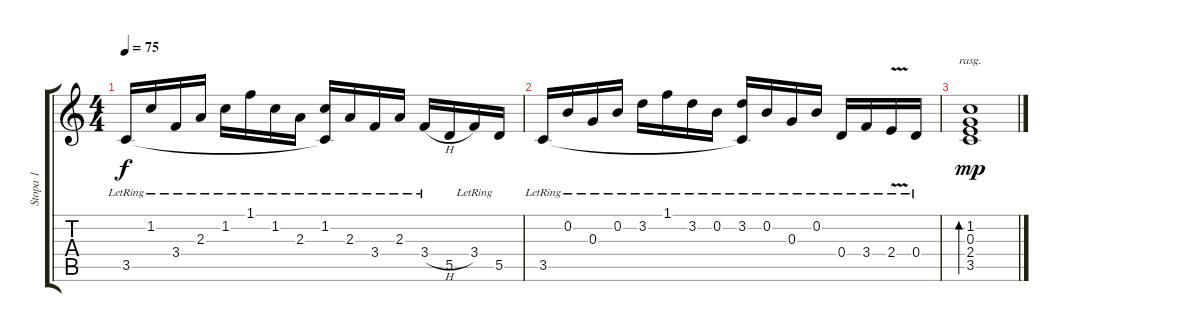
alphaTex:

\track ("Stopa 1" "Stopa 1") {instrument acousticguitarnylon}
\staff {score tabs}
\tuning (E4 B3 G3 D3 A2 E2) {hide}
\ts (4 4)
\tempo 75
\clef g2
\ks c
3.5{lr}.16{dy f} 1.2{lr}.16 3.4{lr}.16 2.3{lr}.16 1.2{lr}.16 1.1{lr}.16 1.2{lr}.16 2.3{lr}.16 (1.2{lr} 3.5{t}).16 2.3{lr}.16 3.4{lr}.16 2.3{lr}.16 3.4{h lr}.16 5.5.16 3.4{lr}.16 5.5.16 |
3.5{lr}.16 0.2{lr}.16 0.3{lr}.16 0.2{lr}.16 3.2{lr}.16 1.1{lr}.16 3.2{lr}.16 0.2{lr}.16 (3.2{lr} 3.5{t}).16 0.2{lr}.16 0.3{lr}.16 0.2{lr}.16 0.4{lr}.16 3.4{lr}.16 2.4{v lr}.16 0.4{lr}.16 |
(1.2 0.3 2.4 3.5).1{bd 480 rasg ii dy mp}
